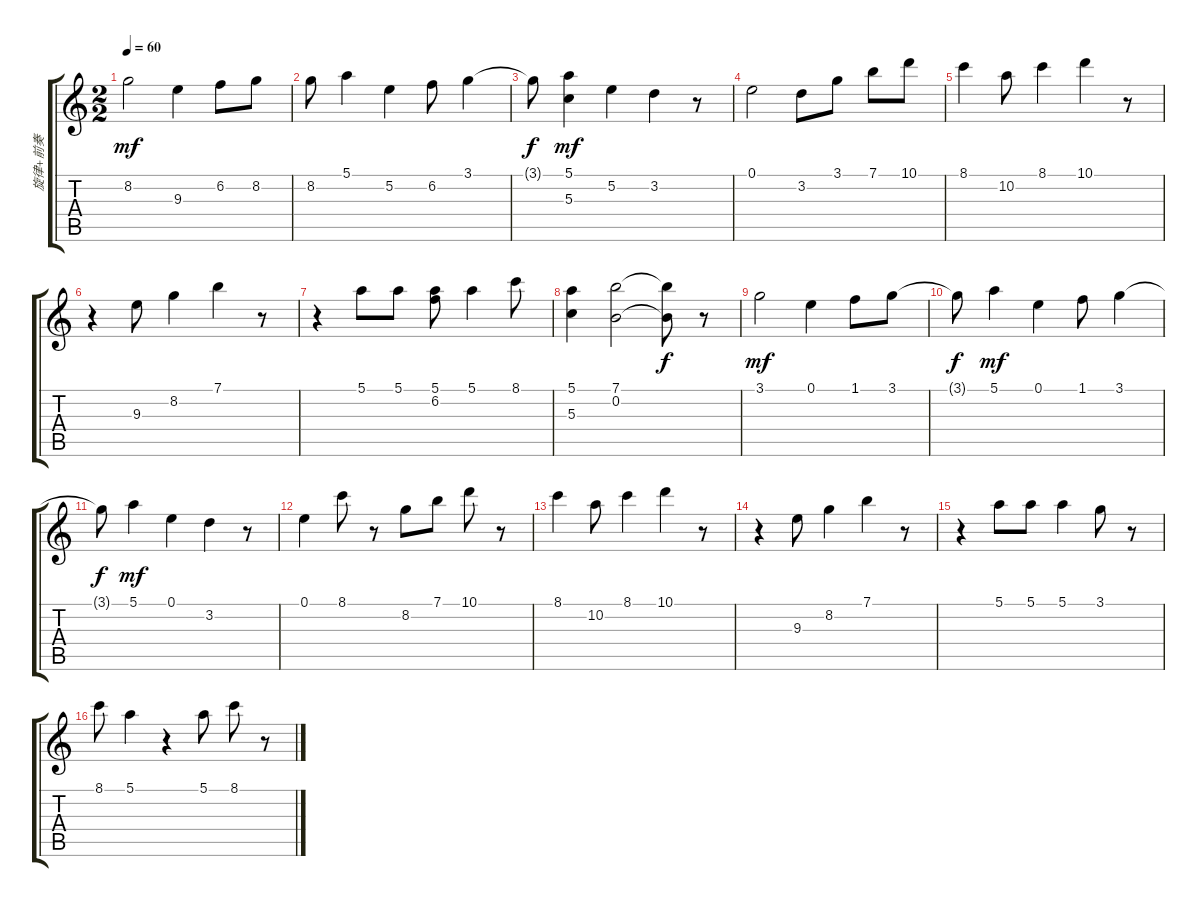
\track ("旋律+前奏" "旋律+前奏") {instrument acousticguitarnylon}
\staff {score tabs}
\tuning (E4 B3 G3 D3 A2 E2) {hide}
\ts (2 2)
\tempo 60
\clef g2
\ks c
8.2.2{dy mf} 9.3.4 6.2.8 8.2.8 |
8.2.8 5.1.4 5.2.4 6.2.8 3.1.4 |
3.1{t}.8{dy f} (5.1 5.3).4{dy mf} 5.2.4 3.2.4 r.8 |
0.1.2 3.2.8 3.1.8 7.1.8 10.1.8 |
8.1.4 10.2.8 8.1.4 10.1.4 r.8 |
r.4 9.3.8 8.2.4 7.1.4 r.8 |
r.4 5.1.8 5.1.8 (5.1 6.2).8 5.1.4 8.1.8 |
(5.1 5.3).4 (7.1 0.2).2 (7.1{t} 0.2{t}).8{dy f} r.8 |
3.1.2{dy mf} 0.1.4 1.1.8 3.1.8 |
3.1{t}.8{dy f} 5.1.4{dy mf} 0.1.4 1.1.8 3.1.4 |
3.1{t}.8{dy f} 5.1.4{dy mf} 0.1.4 3.2.4 r.8 |
0.1.4 8.1.8 r.8 8.2.8 7.1.8 10.1.8 r.8 |
8.1.4 10.2.8 8.1.4 10.1.4 r.8 |
r.4 9.3.8 8.2.4 7.1.4 r.8 |
r.4 5.1.8 5.1.8 5.1.4 3.1.8 r.8 |
8.1.8 5.1.4 r.4 5.1.8 8.1.8 r.8
